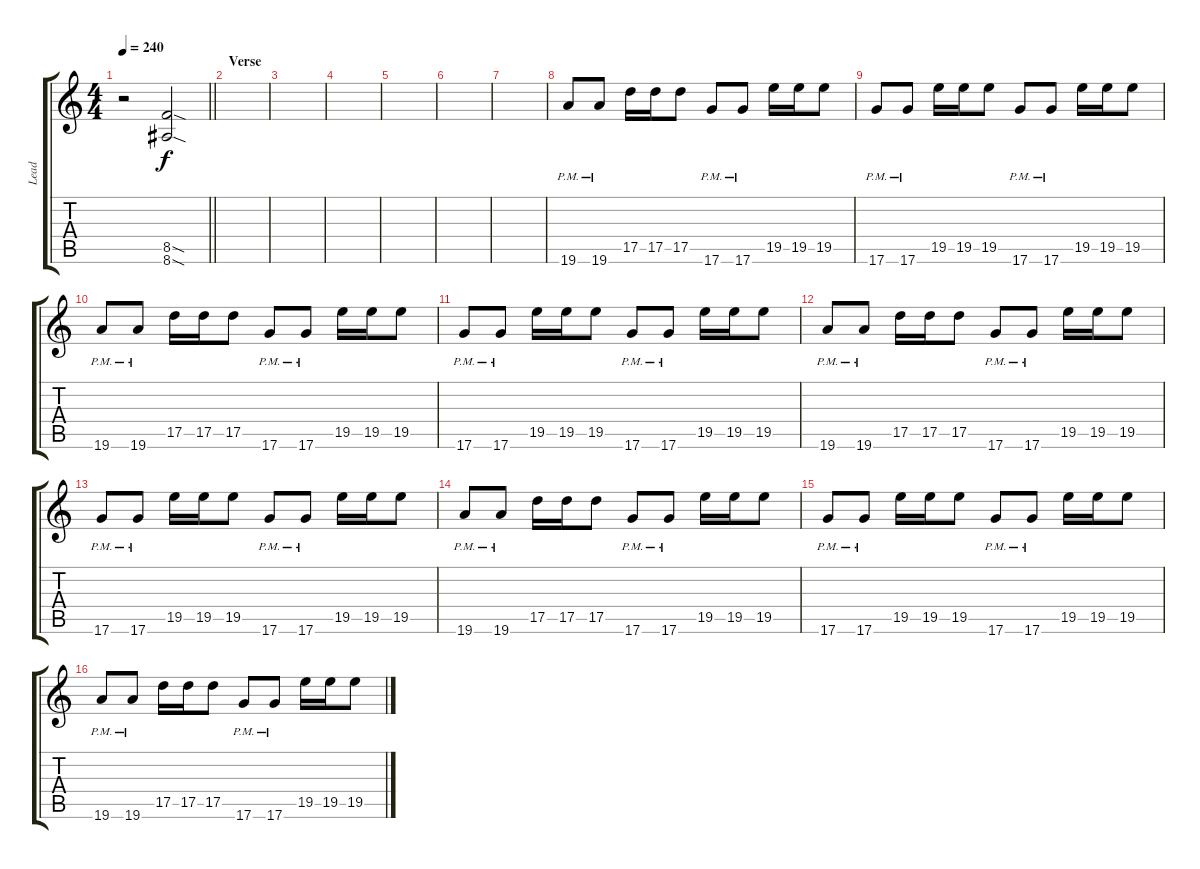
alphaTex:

\track ("Lead" "Lead") {instrument distortionguitar}
\staff {score tabs}
\tuning (E4 B3 G3 D3 A2 D2) {hide}
\ts (4 4)
\tempo 240
\clef g2
\barLineRight lightlight
\ks c
r.2{dy f} (8.5{sod} 8.6{sod}).2 |
\section ("" "Verse")
|
|
|
|
|
|
19.6{pm}.8 19.6{pm}.8 17.5.16 17.5.16 17.5.8 17.6{pm}.8 17.6{pm}.8 19.5.16 19.5.16 19.5.8 |
17.6{pm}.8 17.6{pm}.8 19.5.16 19.5.16 19.5.8 17.6{pm}.8 17.6{pm}.8 19.5.16 19.5.16 19.5.8 |
19.6{pm}.8 19.6{pm}.8 17.5.16 17.5.16 17.5.8 17.6{pm}.8 17.6{pm}.8 19.5.16 19.5.16 19.5.8 |
17.6{pm}.8 17.6{pm}.8 19.5.16 19.5.16 19.5.8 17.6{pm}.8 17.6{pm}.8 19.5.16 19.5.16 19.5.8 |
19.6{pm}.8 19.6{pm}.8 17.5.16 17.5.16 17.5.8 17.6{pm}.8 17.6{pm}.8 19.5.16 19.5.16 19.5.8 |
17.6{pm}.8 17.6{pm}.8 19.5.16 19.5.16 19.5.8 17.6{pm}.8 17.6{pm}.8 19.5.16 19.5.16 19.5.8 |
19.6{pm}.8 19.6{pm}.8 17.5.16 17.5.16 17.5.8 17.6{pm}.8 17.6{pm}.8 19.5.16 19.5.16 19.5.8 |
17.6{pm}.8 17.6{pm}.8 19.5.16 19.5.16 19.5.8 17.6{pm}.8 17.6{pm}.8 19.5.16 19.5.16 19.5.8 |
19.6{pm}.8 19.6{pm}.8 17.5.16 17.5.16 17.5.8 17.6{pm}.8 17.6{pm}.8 19.5.16 19.5.16 19.5.8
